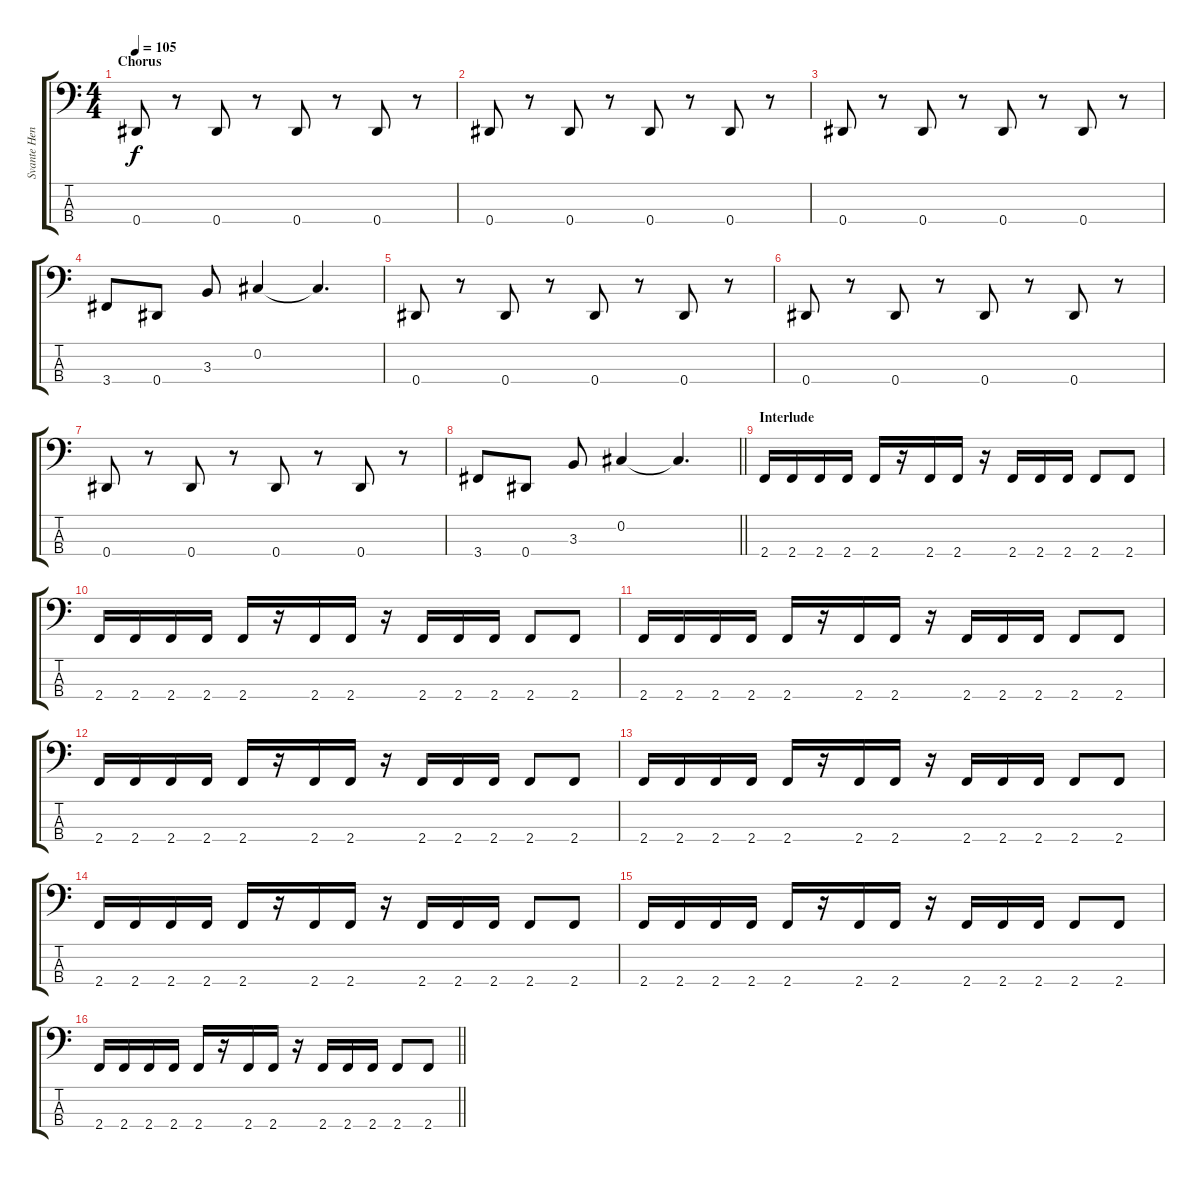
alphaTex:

\track ("Svante Henrysson" "Svante Hen") {instrument fretlessbass}
\staff {score tabs}
\tuning (Gb2 Db2 Ab1 Eb1) {hide}
\ts (4 4)
\section ("" "Chorus")
\tempo 105
\clef f4
\ks c
0.4.8{dy f} r.8 0.4.8 r.8 0.4.8 r.8 0.4.8 r.8 |
0.4.8 r.8 0.4.8 r.8 0.4.8 r.8 0.4.8 r.8 |
0.4.8 r.8 0.4.8 r.8 0.4.8 r.8 0.4.8 r.8 |
3.4.8 0.4.8 3.3.8 0.2.4 0.2{t}.4{d} |
0.4.8 r.8 0.4.8 r.8 0.4.8 r.8 0.4.8 r.8 |
0.4.8 r.8 0.4.8 r.8 0.4.8 r.8 0.4.8 r.8 |
0.4.8 r.8 0.4.8 r.8 0.4.8 r.8 0.4.8 r.8 |
\barLineRight lightlight
3.4.8 0.4.8 3.3.8 0.2.4 0.2{t}.4{d} |
\section ("" "Interlude")
2.4.16 2.4.16 2.4.16 2.4.16 2.4.16 r.16 2.4.16 2.4.16 r.16 2.4.16 2.4.16 2.4.16 2.4.8 2.4.8 |
2.4.16 2.4.16 2.4.16 2.4.16 2.4.16 r.16 2.4.16 2.4.16 r.16 2.4.16 2.4.16 2.4.16 2.4.8 2.4.8 |
2.4.16 2.4.16 2.4.16 2.4.16 2.4.16 r.16 2.4.16 2.4.16 r.16 2.4.16 2.4.16 2.4.16 2.4.8 2.4.8 |
2.4.16 2.4.16 2.4.16 2.4.16 2.4.16 r.16 2.4.16 2.4.16 r.16 2.4.16 2.4.16 2.4.16 2.4.8 2.4.8 |
2.4.16 2.4.16 2.4.16 2.4.16 2.4.16 r.16 2.4.16 2.4.16 r.16 2.4.16 2.4.16 2.4.16 2.4.8 2.4.8 |
2.4.16 2.4.16 2.4.16 2.4.16 2.4.16 r.16 2.4.16 2.4.16 r.16 2.4.16 2.4.16 2.4.16 2.4.8 2.4.8 |
2.4.16 2.4.16 2.4.16 2.4.16 2.4.16 r.16 2.4.16 2.4.16 r.16 2.4.16 2.4.16 2.4.16 2.4.8 2.4.8 |
\barLineRight lightlight
2.4.16 2.4.16 2.4.16 2.4.16 2.4.16 r.16 2.4.16 2.4.16 r.16 2.4.16 2.4.16 2.4.16 2.4.8 2.4.8
